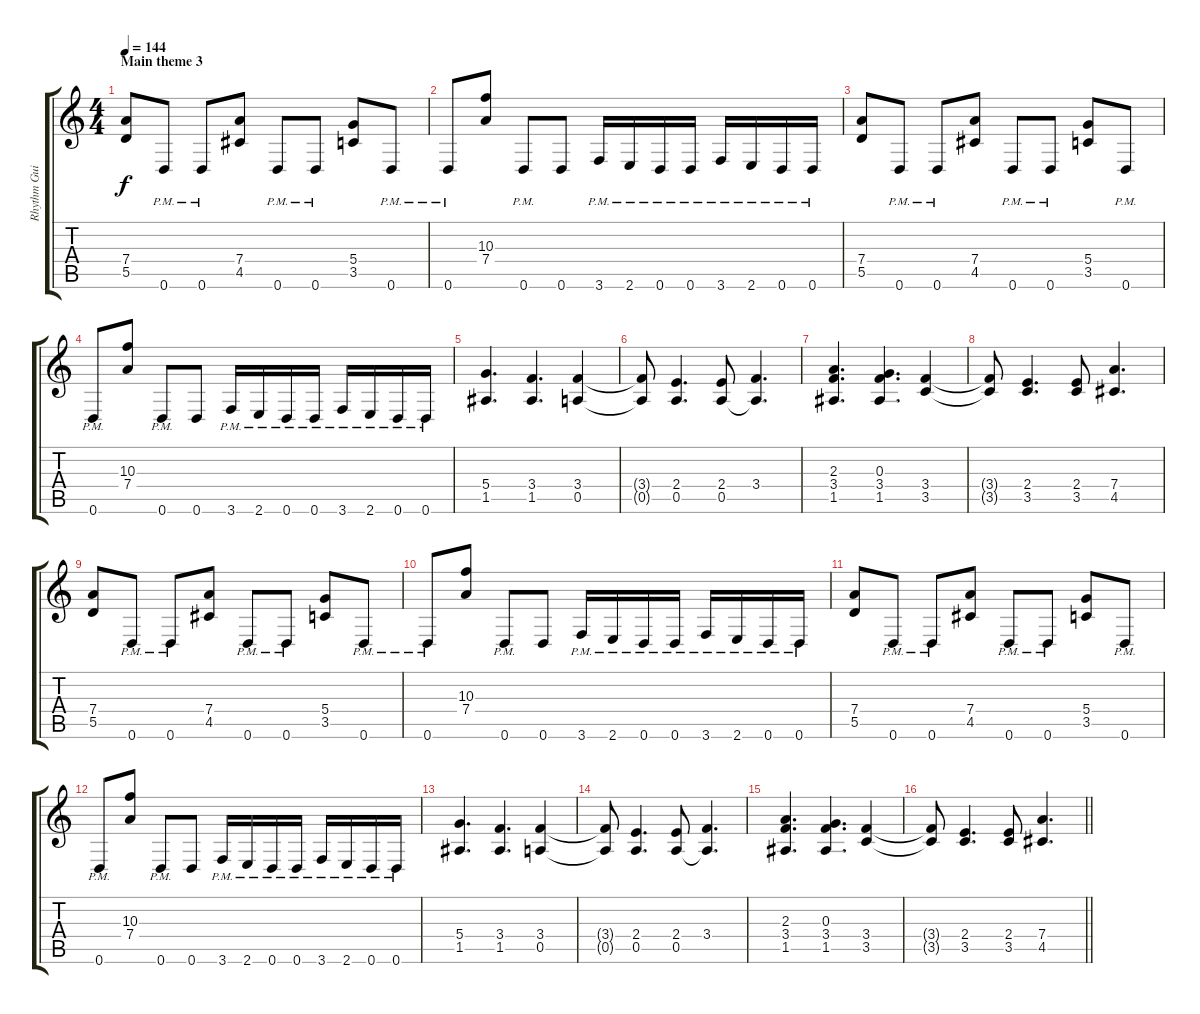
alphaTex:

\track ("Rhythm Guitar L" "Rhythm Gui") {instrument distortionguitar}
\staff {score tabs}
\tuning (E4 B3 G3 D3 A2 D2) {hide}
\ts (4 4)
\section ("" "Main theme 3")
\tempo 144
\clef g2
\ks c
(7.4 5.5).8{dy f} 0.6{pm}.8 0.6{pm}.8 (7.4 4.5).8 0.6{pm}.8 0.6{pm}.8 (5.4 3.5).8 0.6{pm}.8 |
0.6{pm}.8 (10.3 7.4).8 0.6{pm}.8 0.6.8 3.6{pm}.16 2.6{pm}.16 0.6{pm}.16 0.6{pm}.16 3.6{pm}.16 2.6{pm}.16 0.6{pm}.16 0.6{pm}.16 |
(7.4 5.5).8 0.6{pm}.8 0.6{pm}.8 (7.4 4.5).8 0.6{pm}.8 0.6{pm}.8 (5.4 3.5).8 0.6{pm}.8 |
0.6{pm}.8 (10.3 7.4).8 0.6{pm}.8 0.6.8 3.6{pm}.16 2.6{pm}.16 0.6{pm}.16 0.6{pm}.16 3.6{pm}.16 2.6{pm}.16 0.6{pm}.16 0.6{pm}.16 |
(5.4 1.5).4{d} (3.4 1.5).4{d} (3.4 0.5).4 |
(3.4{t} 0.5{t}).8 (2.4 0.5).4{d} (2.4 0.5).8 (3.4 0.5{t}).4{d} |
(2.3 3.4 1.5).4{d} (0.3 3.4 1.5).4{d} (3.4 3.5).4 |
(3.4{t} 3.5{t}).8 (2.4 3.5).4{d} (2.4 3.5).8 (7.4 4.5).4{d} |
(7.4 5.5).8 0.6{pm}.8 0.6{pm}.8 (7.4 4.5).8 0.6{pm}.8 0.6{pm}.8 (5.4 3.5).8 0.6{pm}.8 |
0.6{pm}.8 (10.3 7.4).8 0.6{pm}.8 0.6.8 3.6{pm}.16 2.6{pm}.16 0.6{pm}.16 0.6{pm}.16 3.6{pm}.16 2.6{pm}.16 0.6{pm}.16 0.6{pm}.16 |
(7.4 5.5).8 0.6{pm}.8 0.6{pm}.8 (7.4 4.5).8 0.6{pm}.8 0.6{pm}.8 (5.4 3.5).8 0.6{pm}.8 |
0.6{pm}.8 (10.3 7.4).8 0.6{pm}.8 0.6.8 3.6{pm}.16 2.6{pm}.16 0.6{pm}.16 0.6{pm}.16 3.6{pm}.16 2.6{pm}.16 0.6{pm}.16 0.6{pm}.16 |
(5.4 1.5).4{d} (3.4 1.5).4{d} (3.4 0.5).4 |
(3.4{t} 0.5{t}).8 (2.4 0.5).4{d} (2.4 0.5).8 (3.4 0.5{t}).4{d} |
(2.3 3.4 1.5).4{d} (0.3 3.4 1.5).4{d} (3.4 3.5).4 |
\barLineRight lightlight
(3.4{t} 3.5{t}).8 (2.4 3.5).4{d} (2.4 3.5).8 (7.4 4.5).4{d}
